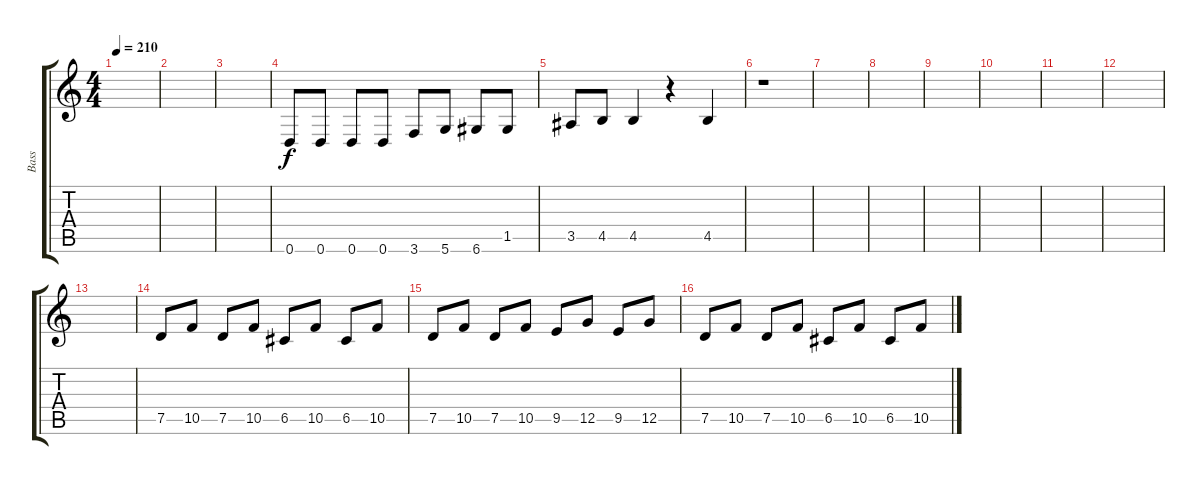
\track ("Bass" "Bass") {instrument distortionguitar}
\staff {score tabs}
\tuning (D4 A3 F3 C3 G2 D2) {hide}
\ts (4 4)
\tempo 210
\clef g2
\ks c
|
|
|
0.6.8{volume 8} 0.6.8 0.6.8 0.6.8 3.6.8{volume 10} 5.6.8 6.6.8 1.5.8{volume 12} |
3.5.8 4.5.8 4.5.4 r.4 4.5.4 |
r.1 |
|
|
|
|
|
|
|
7.5.8 10.5.8 7.5.8 10.5.8 6.5.8 10.5.8 6.5.8 10.5.8 |
7.5.8 10.5.8 7.5.8 10.5.8 9.5.8 12.5.8 9.5.8 12.5.8 |
7.5.8 10.5.8 7.5.8 10.5.8 6.5.8 10.5.8 6.5.8 10.5.8
